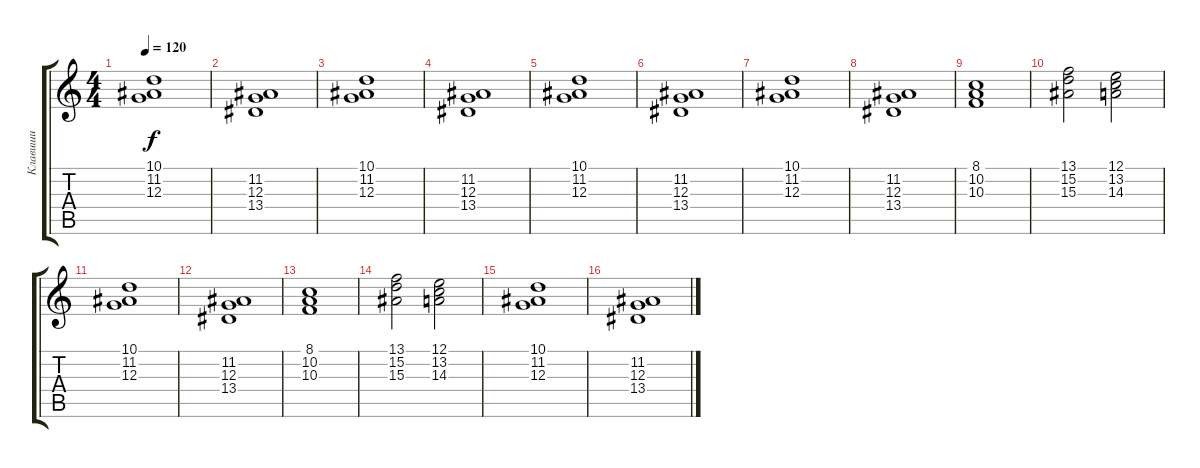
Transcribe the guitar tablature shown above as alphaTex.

\track ("Клавиши" "Клавиши") {instrument choiraahs}
\staff {score tabs}
\tuning (E4 B3 G3 D3 A2 E2) {hide}
\ts (4 4)
\tempo 120
\clef g2
\ks c
(10.1 11.2 12.3).1{dy f} |
(11.2 12.3 13.4).1 |
(10.1 11.2 12.3).1 |
(11.2 12.3 13.4).1 |
(10.1 11.2 12.3).1 |
(11.2 12.3 13.4).1 |
(10.1 11.2 12.3).1 |
(11.2 12.3 13.4).1 |
(8.1 10.2 10.3).1 |
(13.1 15.2 15.3).2 (12.1 13.2 14.3).2 |
(10.1 11.2 12.3).1 |
(11.2 12.3 13.4).1 |
(8.1 10.2 10.3).1 |
(13.1 15.2 15.3).2 (12.1 13.2 14.3).2 |
(10.1 11.2 12.3).1 |
(11.2 12.3 13.4).1
